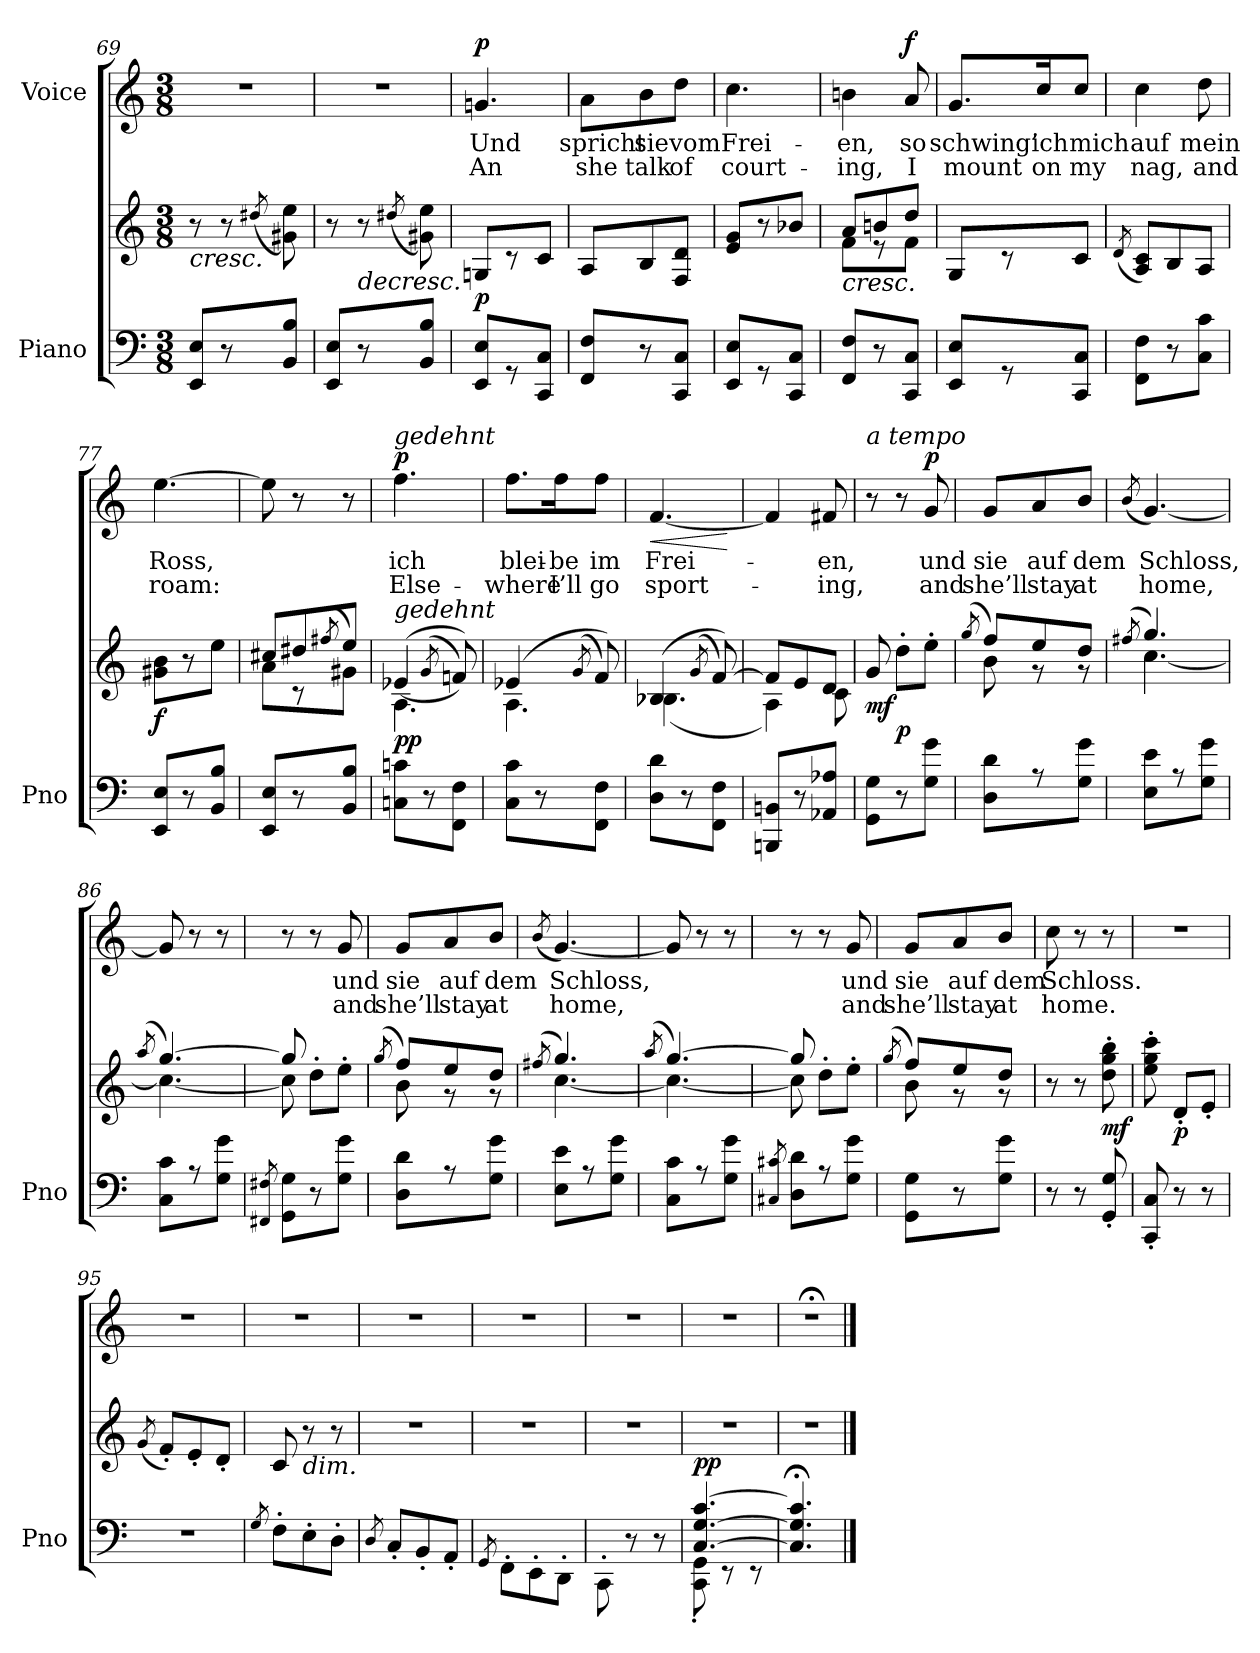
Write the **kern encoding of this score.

**kern	**kern	**dynam	**kern	**text	**text	**dynam
*part2	*part2	*part2	*part1	*part1	*part1	*part1
*staff3	*staff2	*staff2/3	*staff1	*staff1	*staff1	*staff1
*I"Piano	*	*	*I"Voice	*	*	*
*I'Pno	*	*	*	*	*	*
*clefF4	*clefG2	*	*clefG2	*	*	*
*k[]	*k[]	*	*k[]	*	*	*
*M3/8	*M3/8	*	*M3/8	*	*	*
=69	=69	=69	=69	=69	=69	=69
!	!	!LO:HP:b	!	!	!	!
8EE/ 8E/L	8r	<	4.r	.	.	.
8r	8r	.	.	.	.	.
.	(>8qdd#X/	.	.	.	.	.
8BB/ 8B/J	8g#X\ 8ee\)	.	.	.	.	.
=70	=70	=70	=70	=70	=70	=70
8EE/ 8E/L	8r	.	4.r	.	.	.
!	!	!LO:HP:b	!	!	!	!
8r	8r	>	.	.	.	.
.	(>8qdd#X/	.	.	.	.	.
8BB/ 8B/J	8g#X\ 8ee\)	.	.	.	.	.
.	.	[	.	.	.	.
=71	=71	=71	=71	=71	=71	=71
!	!	!LO:DY:b	!	!	!	!LO:DY:a
8EE/ 8E/L	8Gn/L	p	4.gn/	Und	An	p
8r	8r	.	.	.	.	.
8CC/ 8C/J	8c/J	.	.	.	.	.
=72	=72	=72	=72	=72	=72	=72
8FF/ 8F/L	8A/L	.	8a\L	spricht	she	.
8r	8B/	.	8b\	sie	talk	.
8CC/ 8C/J	8F/ 8d/J	.	8dd\J	vom	of	.
=73	=73	=73	=73	=73	=73	=73
8EE/ 8E/L	8e/ 8g/L	.	4.cc\	Frei-	court-	.
8r	8r	.	.	.	.	.
8CC/ 8C/J	8b-X/J	.	.	.	.	.
=74	=74	=74	=74	=74	=74	=74
!	!	!LO:HP:b	!	!	!	!
*	*^	*	*	*	*	*
8FF/ 8F/L	8a/L	8f\L	<	4bn\	-en,	-ing,	.
8r	8bn/	8r	.	.	.	.	.
!	!	!	!	!	!	!	!LO:DY:a
8CC/ 8C/J	8dd/J	8f\J	.	8a/	so	I	f
*	*v	*v	*	*	*	*	*
=75	=75	=75	=75	=75	=75	=75
8EE/ 8E/L	8G/L	.	8.g/L	schwing’	mount	.
8r	8r	.	.	.	.	.
.	.	.	16cc/K	ich	on	.
8CC/ 8C/J	8c/J	.	8cc/J	mich	my	.
=76	=76	=76	=76	=76	=76	=76
.	(>8qd/	.	.	.	.	.
8FF\ 8F\L	8A/ 8c/L)	.	4cc\	auf	nag,	.
8r	8B/	.	.	.	.	.
8C\ 8c\J	8A/J	]	8dd\	mein	and	.
=77	=77	=77	=77	=77	=77	=77
!	!	!LO:DY:b	!	!	!	!
8EE/ 8E/L	8g#X\ 8b\L	f	[4.ee\	Ross,	roam:	.
8r	8r	.	.	.	.	.
8BB/ 8B/J	8ee\J	.	.	.	.	.
=78	=78	=78	=78	=78	=78	=78
*	*^	*	*	*	*	*
8EE/ 8E/L	8cc#X/L	8a\L	.	8ee\]	.	.	.
8r	8dd#X/	8r	.	8r	.	.	.
.	(8qff#X/	.	.	.	.	.	.
8BB/ 8B/J	8ee/J)	8g#X\J	.	8r	.	.	.
=79	=79	=79	=79	=79	=79	=79	=79
!	!	!	!	!LO:TX:a:i:t=gedehnt	!	!	!
!	!LO:TX:i:t=gedehnt	!	!	!	!	!	!
!	!	!	!LO:DY:b	!	!	!	!LO:DY:a
8Cn\ 8cn\L	((4e-X/	4.A\	pp	4.ff\	ich	Else-	p
8r	.	.	.	.	.	.	.
.	(8qg/	.	.	.	.	.	.
8FF\ 8F\J	8fn/)))	.	.	.	.	.	.
=80	=80	=80	=80	=80	=80	=80	=80
8C\ 8c\L	(4e-X/	4.A\	.	8.ff\L	blei-	-where	.
8r	.	.	.	.	.	.	.
.	.	.	.	16ff\K	-be	I’ll	.
.	(8qg/	.	.	.	.	.	.
8FF\ 8F\J	8f/))	.	.	8ff\J	im	go	.
=81	=81	=81	=81	=81	=81	=81	=81
!	!	!	!	!	!	!	!LO:HP:b
8D\ 8d\L	(4B-X/	(4.B-\	.	[4.f/	Frei-	sport-	<
8r	.	.	.	.	.	.	.
.	(8qg/	.	.	.	.	.	.
8FF\ 8F\J	[8f/))	.	.	.	.	.	.
*	*v	*v	*	*	*	*	*
.	.	.	.	.	.	[
=82	=82	=82	=82	=82	=82	=82
*	*^	*	*	*	*	*
8BBBn/ 8BBn/L	8f/L]	4A\)	.	4f/]	.	.	.
8r	8e/	.	.	.	.	.	.
8AA-X/ 8A-X/J	8d/J	8c\	[	8f#X/	-en,	-ing,	.
=83	=83	=83	=83	=83	=83	=83	=83
!	!	!	!	!LO:TX:a:i:t=a tempo	!	!	!
!	!LO:TX:i:t=a tempo	!	!	!	!	!	!
!	!	!	!LO:DY:b	!	!	!	!
*	*v	*v	*	*	*	*	*
8GG\ 8G\L	8g/	mf	8r	.	.	.
!	!	!LO:DY:b	!	!	!	!
8r	8dd'\L	p	8r	.	.	.
!	!	!	!	!	!	!LO:DY:a
8G\ 8g\J	8ee'\J	.	8g/	und	and	p
=84	=84	=84	=84	=84	=84	=84
.	(8qgg/	.	.	.	.	.
*	*^	*	*	*	*	*
8D\ 8d\L	8ff/L)	8b\	.	8g/L	sie	she’ll	.
8r	8ee/	8r	.	8a/	auf	stay	.
8G\ 8g\J	8dd/J	8r	.	8b/J	dem	at	.
=85	=85	=85	=85	=85	=85	=85	=85
.	(8qff#X/	.	.	(8qb/	.	.	.
8E\ 8e\L	4.gg/)	[4.cc\	.	[4.g/)	Schloss,	home,	.
8r	.	.	.	.	.	.	.
8G\ 8g\J	.	.	.	.	.	.	.
=86	=86	=86	=86	=86	=86	=86	=86
.	(8qaa/	.	.	.	.	.	.
8C\ 8c\L	[4.gg/)	4.cc\_	.	8g/]	.	.	.
8r	.	.	.	8r	.	.	.
8G\ 8g\J	.	.	.	8r	.	.	.
=87	=87	=87	=87	=87	=87	=87	=87
8qFF#X/ 8qF#X/	.	.	.	.	.	.	.
8GG\ 8G\L	8gg/]	8cc\]	.	8r	.	.	.
8r	8ryy	8dd'\L	.	8r	.	.	.
8G\ 8g\J	8ryy	8ee'\J	.	8g/	und	and	.
=88	=88	=88	=88	=88	=88	=88	=88
.	(8qgg/	.	.	.	.	.	.
8D\ 8d\L	8ff/L)	8b\	.	8g/L	sie	she’ll	.
8r	8ee/	8r	.	8a/	auf	stay	.
8G\ 8g\J	8dd/J	8r	.	8b/J	dem	at	.
=89	=89	=89	=89	=89	=89	=89	=89
.	(8qff#X/	.	.	(8qb/	.	.	.
8E\ 8e\L	4.gg/)	[4.cc\	.	[4.g/)	Schloss,	home,	.
8r	.	.	.	.	.	.	.
8G\ 8g\J	.	.	.	.	.	.	.
=90	=90	=90	=90	=90	=90	=90	=90
.	(8qaa/	.	.	.	.	.	.
8C\ 8c\L	[4.gg/)	4.cc\_	.	8g/]	.	.	.
8r	.	.	.	8r	.	.	.
8G\ 8g\J	.	.	.	8r	.	.	.
=91	=91	=91	=91	=91	=91	=91	=91
8qC#X/ 8qc#X/	.	.	.	.	.	.	.
8D\ 8d\L	8gg/]	8cc\]	.	8r	.	.	.
8r	8ryy	8dd'\L	.	8r	.	.	.
8G\ 8g\J	8ryy	8ee'\J	.	8g/	und	and	.
=92	=92	=92	=92	=92	=92	=92	=92
.	(8qgg/	.	.	.	.	.	.
8GG\ 8G\L	8ff/L)	8b\	.	8g/L	sie	she’ll	.
8r	8ee/	8r	.	8a/	auf	stay	.
8G\ 8g\J	8dd/J	8r	.	8b/J	dem	at	.
*	*v	*v	*	*	*	*	*
=93	=93	=93	=93	=93	=93	=93
8r	8r	.	8cc\	Schloss.	home.	.
8r	8r	.	8r	.	.	.
!	!	!LO:DY:b	!	!	!	!
8GG/' 8G/'	8dd\' 8gg\' 8bb\'	mf	8r	.	.	.
=94	=94	=94	=94	=94	=94	=94
8CC/' 8C/'	8ee\' 8gg\' 8ccc\'	.	4.r	.	.	.
!	!	!LO:DY:b	!	!	!	!
8r	8d'/L	p	.	.	.	.
8r	8e'/J	.	.	.	.	.
=95	=95	=95	=95	=95	=95	=95
.	(8qg/	.	.	.	.	.
4.r	8f'/L)	.	4.r	.	.	.
.	8e'/	.	.	.	.	.
.	8d'/J	.	.	.	.	.
=96	=96	=96	=96	=96	=96	=96
8qG/	.	.	.	.	.	.
8F'\L	8c/	.	4.r	.	.	.
!	!LO:TX:b:i:t=dim.	!	!	!	!	!
8E'\	8r	.	.	.	.	.
8D'\J	8r	.	.	.	.	.
=97	=97	=97	=97	=97	=97	=97
8qD/	.	.	.	.	.	.
8C'/L	4.r	.	4.r	.	.	.
8BB'/	.	.	.	.	.	.
8AA'/J	.	.	.	.	.	.
=98	=98	=98	=98	=98	=98	=98
8qGG/	.	.	.	.	.	.
8FF'\L	4.r	.	4.r	.	.	.
8EE'\	.	.	.	.	.	.
8DD'\J	.	.	.	.	.	.
=99	=99	=99	=99	=99	=99	=99
8CC'\	4.r	.	4.r	.	.	.
8r	.	.	.	.	.	.
8r	.	.	.	.	.	.
=100	=100	=100	=100	=100	=100	=100
*^	*	*	*	*	*	*
!	!	!	!LO:DY:b	!	!	!	!
[4.C/ [4.G/ [4.c/	8CC\' 8GG\'	4.r	pp	4.r	.	.	.
.	8r	.	.	.	.	.	.
.	8r	.	.	.	.	.	.
*v	*v	*	*	*	*	*	*
=101	=101	=101	=101	=101	=101	=101
4.C/]; 4.G/]; 4.c/];	4.r	.	4.r;<	.	.	.
==	==	==	==	==	==	==
*-	*-	*-	*-	*-	*-	*-
